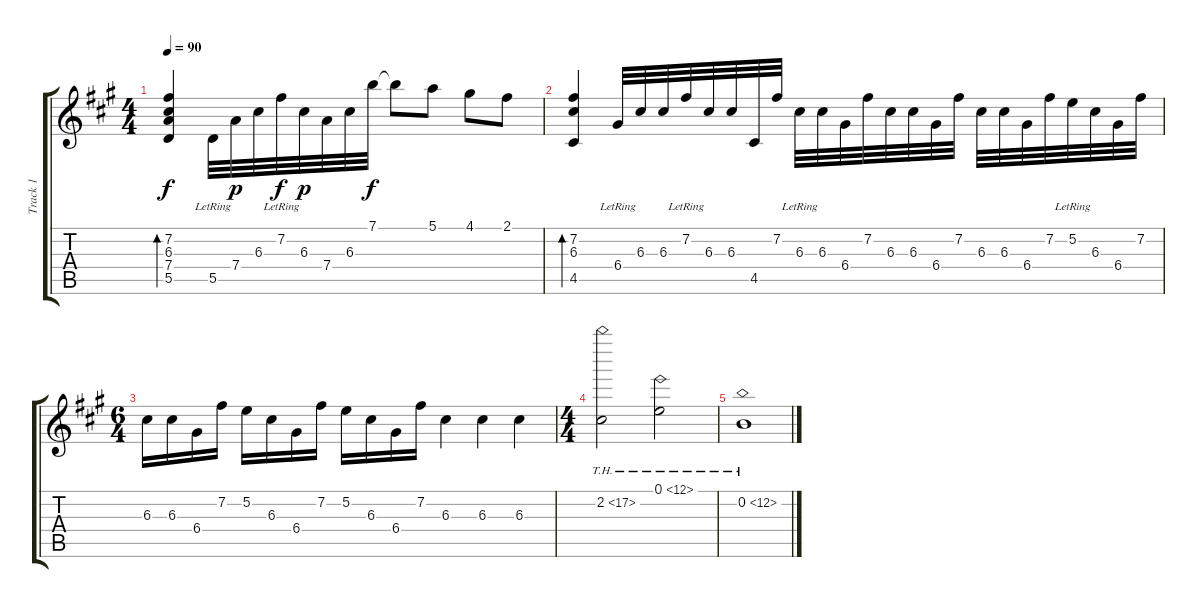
\track ("Track 1" "Track 1") {instrument acousticguitarnylon}
\staff {score tabs}
\tuning (E4 B3 G3 D3 A2 E2) {hide}
\ts (4 4)
\tempo 90
\clef g2
\ks a
(7.2 6.3 7.4 5.5).4{bd 60 dy f} 5.5{lr}.32 7.4.32{dy p} 6.3.32 7.2{lr}.32{dy f} 6.3.32{dy p} 7.4.32 6.3.32 7.1.32{dy f} 7.1{t}.8 5.1.8 4.1.8 2.1.8 |
(7.2 6.3 4.5).4{bd 60} 6.4{lr}.32 6.3.32 6.3.32 7.2{lr}.32 6.3{lr}.32 6.3.32 4.5.32 7.2.32 6.3{lr}.32 6.3.32 6.4.32 7.2.32 6.3.32 6.3.32 6.4.32 7.2.32 6.3.32 6.3.32 6.4.32 7.2.32 5.2{lr}.32 6.3.32 6.4.32 7.2.32 |
\ts (6 4)
6.3.16 6.3.16 6.4.16 7.2.16 5.2.16 6.3.16 6.4.16 7.2.16 5.2.16 6.3.16 6.4.16 7.2.16 6.3.4 6.3.4 6.3.4 |
\ts (4 4)
2.2{th 15}.2 0.1{th 12}.2 |
0.2{th 12}.1
